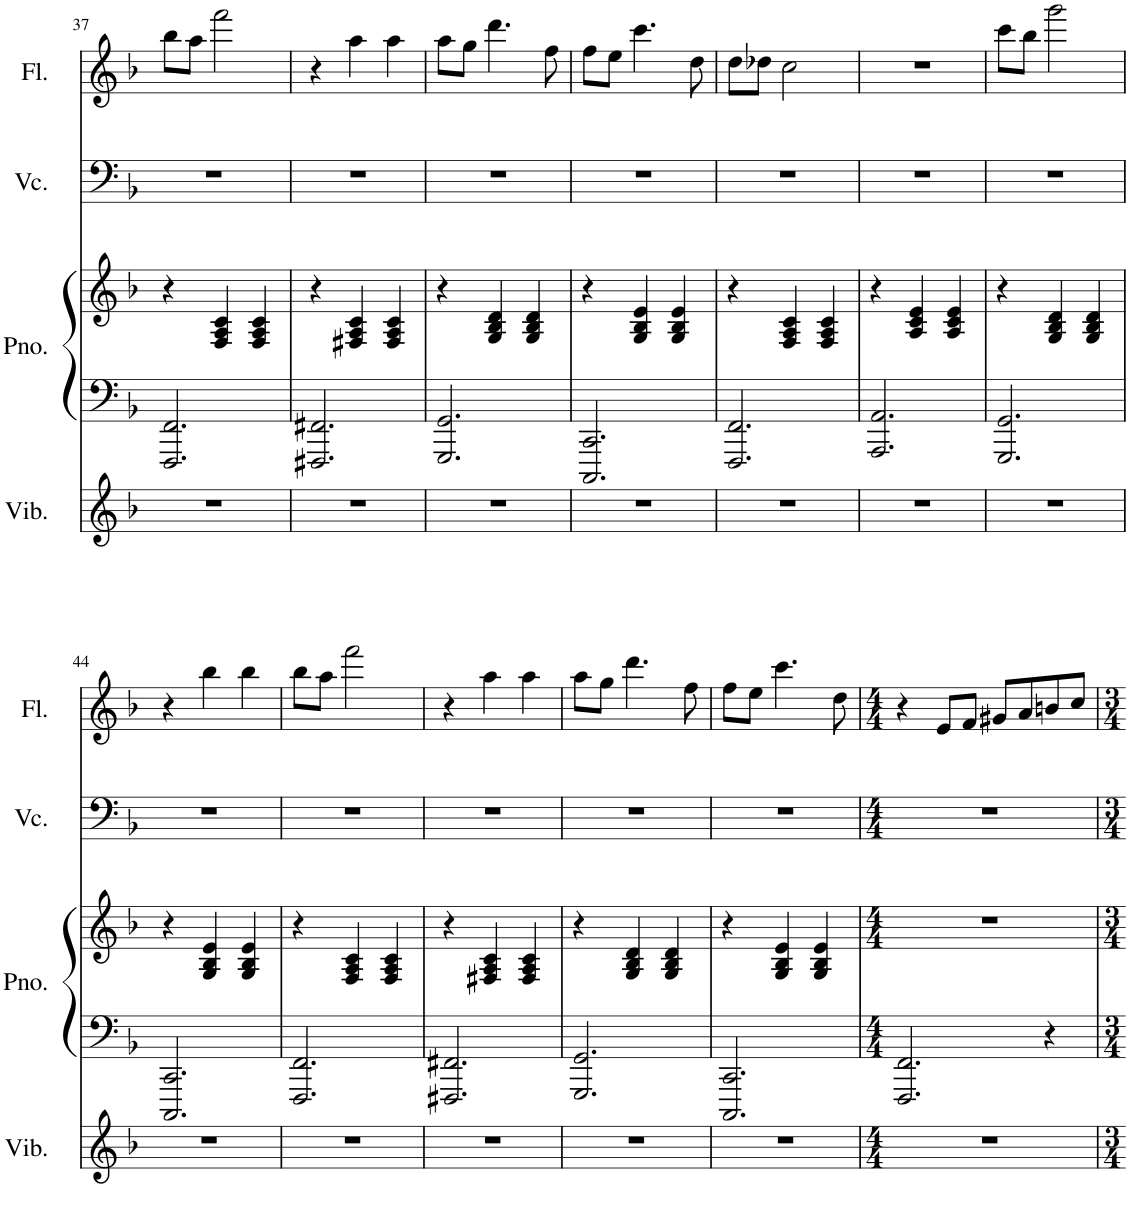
**kern	**kern	**kern	**kern	**kern
*part4	*part3	*part3	*part2	*part1
*staff5	*staff4	*staff3	*staff2	*staff1
*I"Vibraphone	*I"Piano	*	*I"Violoncello	*I"Flute
*I'Vib.	*I'Pno.	*	*I'Vc.	*I'Fl.
!!LO:PB:g=z
*clefG2	*clefF4	*clefG2	*clefF4	*clefG2
*k[b-]	*k[b-]	*k[b-]	*k[b-]	*k[b-]
*M3/4	*M3/4	*M3/4	*M3/4	*M3/4
=37	=37	=37	=37	=37
2.r	2.FFF/ 2.FF/	4r	2.r	8bb-\L
.	.	.	.	8aa\J
.	.	4F/ 4A/ 4c/	.	2fff\
.	.	4F/ 4A/ 4c/	.	.
=38	=38	=38	=38	=38
2.r	2.FFF#X/ 2.FF#X/	4r	2.r	4r
.	.	4F#X/ 4A/ 4c/	.	4aa\
.	.	4F#/ 4A/ 4c/	.	4aa\
=39	=39	=39	=39	=39
2.r	2.GGG/ 2.GG/	4r	2.r	8aa\L
.	.	.	.	8gg\J
.	.	4G/ 4B-/ 4d/	.	4.ddd\
.	.	4G/ 4B-/ 4d/	.	.
.	.	.	.	8ff\
=40	=40	=40	=40	=40
2.r	2.CCC/ 2.CC/	4r	2.r	8ff\L
.	.	.	.	8ee\J
.	.	4G/ 4B-/ 4e/	.	4.ccc\
.	.	4G/ 4B-/ 4e/	.	.
.	.	.	.	8dd\
=41	=41	=41	=41	=41
2.r	2.FFF/ 2.FF/	4r	2.r	8dd\L
.	.	.	.	8dd-X\J
.	.	4F/ 4A/ 4c/	.	2cc\
.	.	4F/ 4A/ 4c/	.	.
=42	=42	=42	=42	=42
2.r	2.AAA/ 2.AA/	4r	2.r	2.r
.	.	4A/ 4c/ 4e/	.	.
.	.	4A/ 4c/ 4e/	.	.
=43	=43	=43	=43	=43
2.r	2.GGG/ 2.GG/	4r	2.r	8ccc\L
.	.	.	.	8bb-\J
.	.	4G/ 4B-/ 4d/	.	2ggg\
.	.	4G/ 4B-/ 4d/	.	.
!!LO:LB:g=z
=44	=44	=44	=44	=44
2.r	2.CCC/ 2.CC/	4r	2.r	4r
.	.	4G/ 4B-/ 4e/	.	4bb-\
.	.	4G/ 4B-/ 4e/	.	4bb-\
=45	=45	=45	=45	=45
2.r	2.FFF/ 2.FF/	4r	2.r	8bb-\L
.	.	.	.	8aa\J
.	.	4F/ 4A/ 4c/	.	2fff\
.	.	4F/ 4A/ 4c/	.	.
=46	=46	=46	=46	=46
2.r	2.FFF#X/ 2.FF#X/	4r	2.r	4r
.	.	4F#X/ 4A/ 4c/	.	4aa\
.	.	4F#/ 4A/ 4c/	.	4aa\
=47	=47	=47	=47	=47
2.r	2.GGG/ 2.GG/	4r	2.r	8aa\L
.	.	.	.	8gg\J
.	.	4G/ 4B-/ 4d/	.	4.ddd\
.	.	4G/ 4B-/ 4d/	.	.
.	.	.	.	8ff\
=48	=48	=48	=48	=48
2.r	2.CCC/ 2.CC/	4r	2.r	8ff\L
.	.	.	.	8ee\J
.	.	4G/ 4B-/ 4e/	.	4.ccc\
.	.	4G/ 4B-/ 4e/	.	.
.	.	.	.	8dd\
=49	=49	=49	=49	=49
*M4/4	*M4/4	*M4/4	*M4/4	*M4/4
1r	2.FFF/ 2.FF/	1r	1r	4r
.	.	.	.	8e/L
.	.	.	.	8f/J
.	.	.	.	8g#X/L
.	.	.	.	8a/
.	4r	.	.	8bn/
.	.	.	.	8cc/J
=	=	=	=	=
*-	*-	*-	*-	*-
